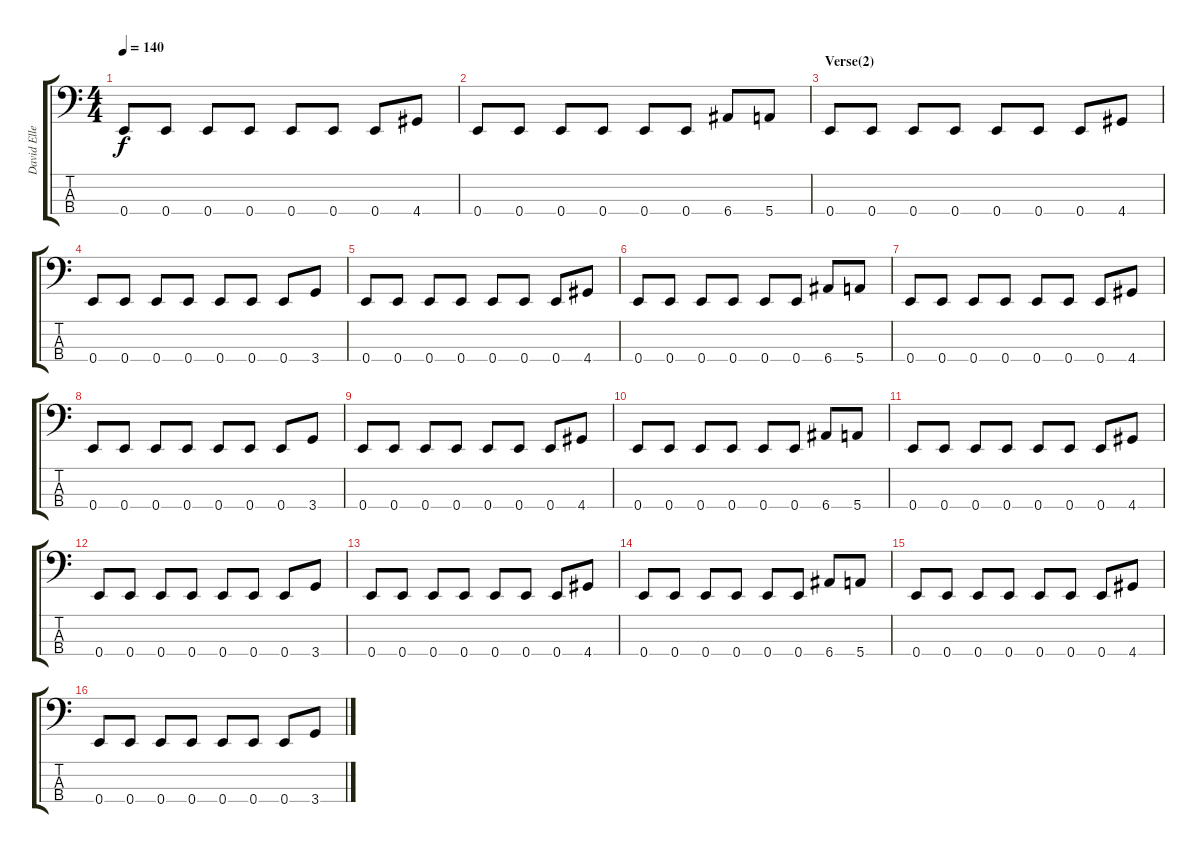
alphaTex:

\track ("David Ellefson (Bass)" "David Elle") {instrument electricbasspick}
\staff {score tabs}
\tuning (G2 D2 A1 E1) {hide}
\ts (4 4)
\tempo 140
\clef f4
\ks c
0.4.8{dy f} 0.4.8 0.4.8 0.4.8 0.4.8 0.4.8 0.4.8 4.4.8 |
0.4.8 0.4.8 0.4.8 0.4.8 0.4.8 0.4.8 6.4.8 5.4.8 |
\section ("" "Verse(2)")
0.4.8 0.4.8 0.4.8 0.4.8 0.4.8 0.4.8 0.4.8 4.4.8 |
0.4.8 0.4.8 0.4.8 0.4.8 0.4.8 0.4.8 0.4.8 3.4.8 |
0.4.8 0.4.8 0.4.8 0.4.8 0.4.8 0.4.8 0.4.8 4.4.8 |
0.4.8 0.4.8 0.4.8 0.4.8 0.4.8 0.4.8 6.4.8 5.4.8 |
0.4.8 0.4.8 0.4.8 0.4.8 0.4.8 0.4.8 0.4.8 4.4.8 |
0.4.8 0.4.8 0.4.8 0.4.8 0.4.8 0.4.8 0.4.8 3.4.8 |
0.4.8 0.4.8 0.4.8 0.4.8 0.4.8 0.4.8 0.4.8 4.4.8 |
0.4.8 0.4.8 0.4.8 0.4.8 0.4.8 0.4.8 6.4.8 5.4.8 |
0.4.8 0.4.8 0.4.8 0.4.8 0.4.8 0.4.8 0.4.8 4.4.8 |
0.4.8 0.4.8 0.4.8 0.4.8 0.4.8 0.4.8 0.4.8 3.4.8 |
0.4.8 0.4.8 0.4.8 0.4.8 0.4.8 0.4.8 0.4.8 4.4.8 |
0.4.8 0.4.8 0.4.8 0.4.8 0.4.8 0.4.8 6.4.8 5.4.8 |
0.4.8 0.4.8 0.4.8 0.4.8 0.4.8 0.4.8 0.4.8 4.4.8 |
0.4.8 0.4.8 0.4.8 0.4.8 0.4.8 0.4.8 0.4.8 3.4.8
